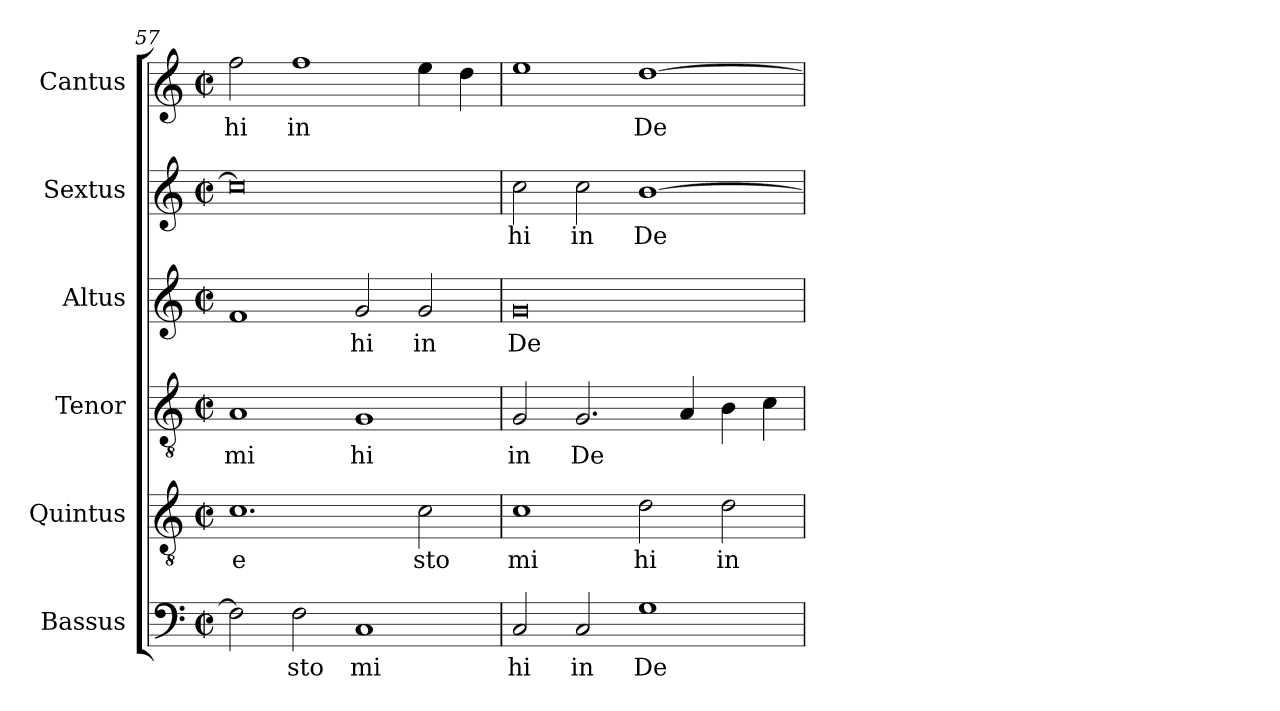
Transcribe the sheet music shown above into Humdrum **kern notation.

**kern	**text	**kern	**text	**kern	**text	**kern	**text	**kern	**text	**kern	**text
*part6	*part6	*part5	*part5	*part4	*part4	*part3	*part3	*part2	*part2	*part1	*part1
*staff6	*staff6	*staff5	*staff5	*staff4	*staff4	*staff3	*staff3	*staff2	*staff2	*staff1	*staff1
*I"Bassus	*	*I"Quintus	*	*I"Tenor	*	*I"Altus	*	*I"Sextus	*	*I"Cantus	*
*clefF4	*	*clefGv2	*	*clefGv2	*	*clefG2	*	*clefG2	*	*clefG2	*
*k[]	*	*k[]	*	*k[]	*	*k[]	*	*k[]	*	*k[]	*
*C:	*	*C:	*	*C:	*	*C:	*	*C:	*	*C:	*
*M2/2	*	*M2/2	*	*M2/2	*	*M2/2	*	*M2/2	*	*M2/2	*
*met(c|)	*	*met(c|)	*	*met(c|)	*	*met(c|)	*	*met(c|)	*	*met(c|)	*
=57	=57	=57	=57	=57	=57	=57	=57	=57	=57	=57	=57
!	!LO:LY:b:cj	!	!LO:LY:b:cj	!	!LO:LY:b:cj	!	!LO:LY:b:cj	!	!LO:LY:b:cj	!	!LO:LY:b:cj
2F\]	.	1.c	e	1A	mi	1f	.	0cc]	--	2ff\	hi
!	!LO:LY:b:cj	!	!	!	!	!	!	!	!	!	!LO:LY:b:cj
2F\	sto	.	.	.	.	.	.	.	.	1ff	in
!	!LO:LY:b:cj	!	!	!	!LO:LY:b:cj	!	!LO:LY:b:cj	!	!	!	!
1C	mi	.	.	1G	hi	2g/	hi	.	.	.	.
!	!	!	!LO:LY:b:cj	!	!	!	!LO:LY:b:cj	!	!	!	!LO:LY:b:cj
.	.	2c\	sto	.	.	2g/	in	.	.	4ee\	.
!	!	!	!	!	!	!	!	!	!	!	!LO:LY:b:cj
.	.	.	.	.	.	.	.	.	.	4dd\	.
=58	=58	=58	=58	=58	=58	=58	=58	=58	=58	=58	=58
!	!LO:LY:b:cj	!	!LO:LY:b:cj	!	!LO:LY:b:cj	!	!LO:LY:b:cj	!	!LO:LY:b:cj	!	!LO:LY:b:cj
2C/	hi	1c	mi	2G/	in	0g	De	2cc\	-hi	1ee	.
!	!LO:LY:b:cj	!	!	!	!LO:LY:b:cj	!	!	!	!LO:LY:b:cj	!	!
2C/	in	.	.	2.G/	De	.	.	2cc\	in	.	.
!	!LO:LY:b:cj	!	!LO:LY:b:cj	!	!	!	!	!	!LO:LY:b:cj	!	!LO:LY:b:cj
1G	De	2d\	hi	.	.	.	.	[>1b	De-	[>1dd	De
!	!	!	!	!	!LO:LY:b:cj	!	!	!	!	!	!
.	.	.	.	4A/	.	.	.	.	.	.	.
!	!	!	!LO:LY:b:cj	!	!LO:LY:b:cj	!	!	!	!	!	!
.	.	2d\	in	4B\	.	.	.	.	.	.	.
!	!	!	!	!	!LO:LY:b:cj	!	!	!	!	!	!
.	.	.	.	4c\	.	.	.	.	.	.	.
=	=	=	=	=	=	=	=	=	=	=	=
*-	*-	*-	*-	*-	*-	*-	*-	*-	*-	*-	*-
